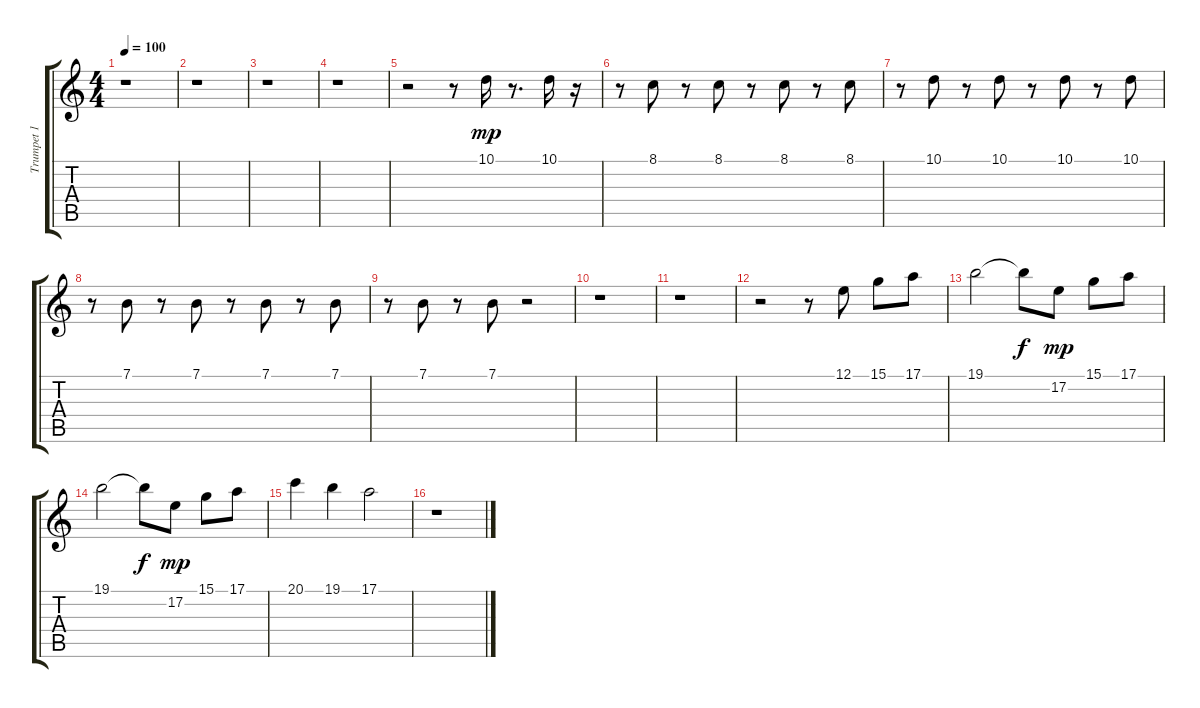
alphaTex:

\track ("Trumpet 1" "Trumpet 1") {instrument trumpet}
\staff {score tabs}
\tuning (E4 B3 G3 D3 A2 E2) {hide}
\ts (4 4)
\tempo 100
\clef g2
\ks c
r.1{dy mp} |
r.1 |
r.1 |
r.1 |
r.2 r.8 10.1.16 r.8{d} 10.1.16 r.16 |
r.8 8.1.8 r.8 8.1.8 r.8 8.1.8 r.8 8.1.8 |
r.8 10.1.8 r.8 10.1.8 r.8 10.1.8 r.8 10.1.8 |
r.8 7.1.8 r.8 7.1.8 r.8 7.1.8 r.8 7.1.8 |
r.8 7.1.8 r.8 7.1.8 r.2 |
r.1 |
r.1 |
r.2 r.8 12.1.8 15.1.8 17.1.8 |
19.1.2 19.1{t}.8{dy f} 17.2.8{dy mp} 15.1.8 17.1.8 |
19.1.2 19.1{t}.8{dy f} 17.2.8{dy mp} 15.1.8 17.1.8 |
20.1.4 19.1.4 17.1.2 |
r.1
